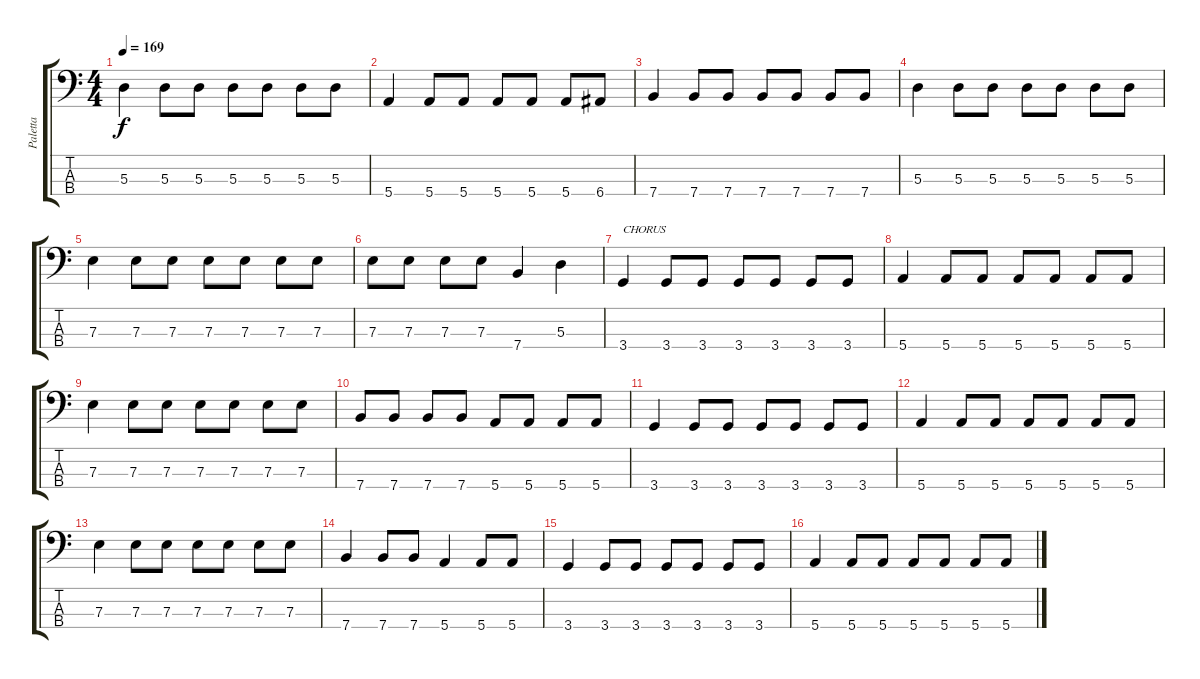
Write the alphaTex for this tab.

\track ("Paletta" "Paletta") {instrument electricbasspick}
\staff {score tabs}
\tuning (G2 D2 A1 E1) {hide}
\ts (4 4)
\tempo 169
\clef f4
\ks c
5.3.4{dy f} 5.3.8 5.3.8 5.3.8 5.3.8 5.3.8 5.3.8 |
5.4.4 5.4.8 5.4.8 5.4.8 5.4.8 5.4.8 6.4.8 |
7.4.4 7.4.8 7.4.8 7.4.8 7.4.8 7.4.8 7.4.8 |
5.3.4 5.3.8 5.3.8 5.3.8 5.3.8 5.3.8 5.3.8 |
7.3.4 7.3.8 7.3.8 7.3.8 7.3.8 7.3.8 7.3.8 |
7.3.8 7.3.8 7.3.8 7.3.8 7.4.4 5.3.4 |
3.4.4{txt "CHORUS"} 3.4.8 3.4.8 3.4.8 3.4.8 3.4.8 3.4.8 |
5.4.4 5.4.8 5.4.8 5.4.8 5.4.8 5.4.8 5.4.8 |
7.3.4 7.3.8 7.3.8 7.3.8 7.3.8 7.3.8 7.3.8 |
7.4.8 7.4.8 7.4.8 7.4.8 5.4.8 5.4.8 5.4.8 5.4.8 |
3.4.4 3.4.8 3.4.8 3.4.8 3.4.8 3.4.8 3.4.8 |
5.4.4 5.4.8 5.4.8 5.4.8 5.4.8 5.4.8 5.4.8 |
7.3.4 7.3.8 7.3.8 7.3.8 7.3.8 7.3.8 7.3.8 |
7.4.4 7.4.8 7.4.8 5.4.4 5.4.8 5.4.8 |
3.4.4 3.4.8 3.4.8 3.4.8 3.4.8 3.4.8 3.4.8 |
5.4.4 5.4.8 5.4.8 5.4.8 5.4.8 5.4.8 5.4.8
